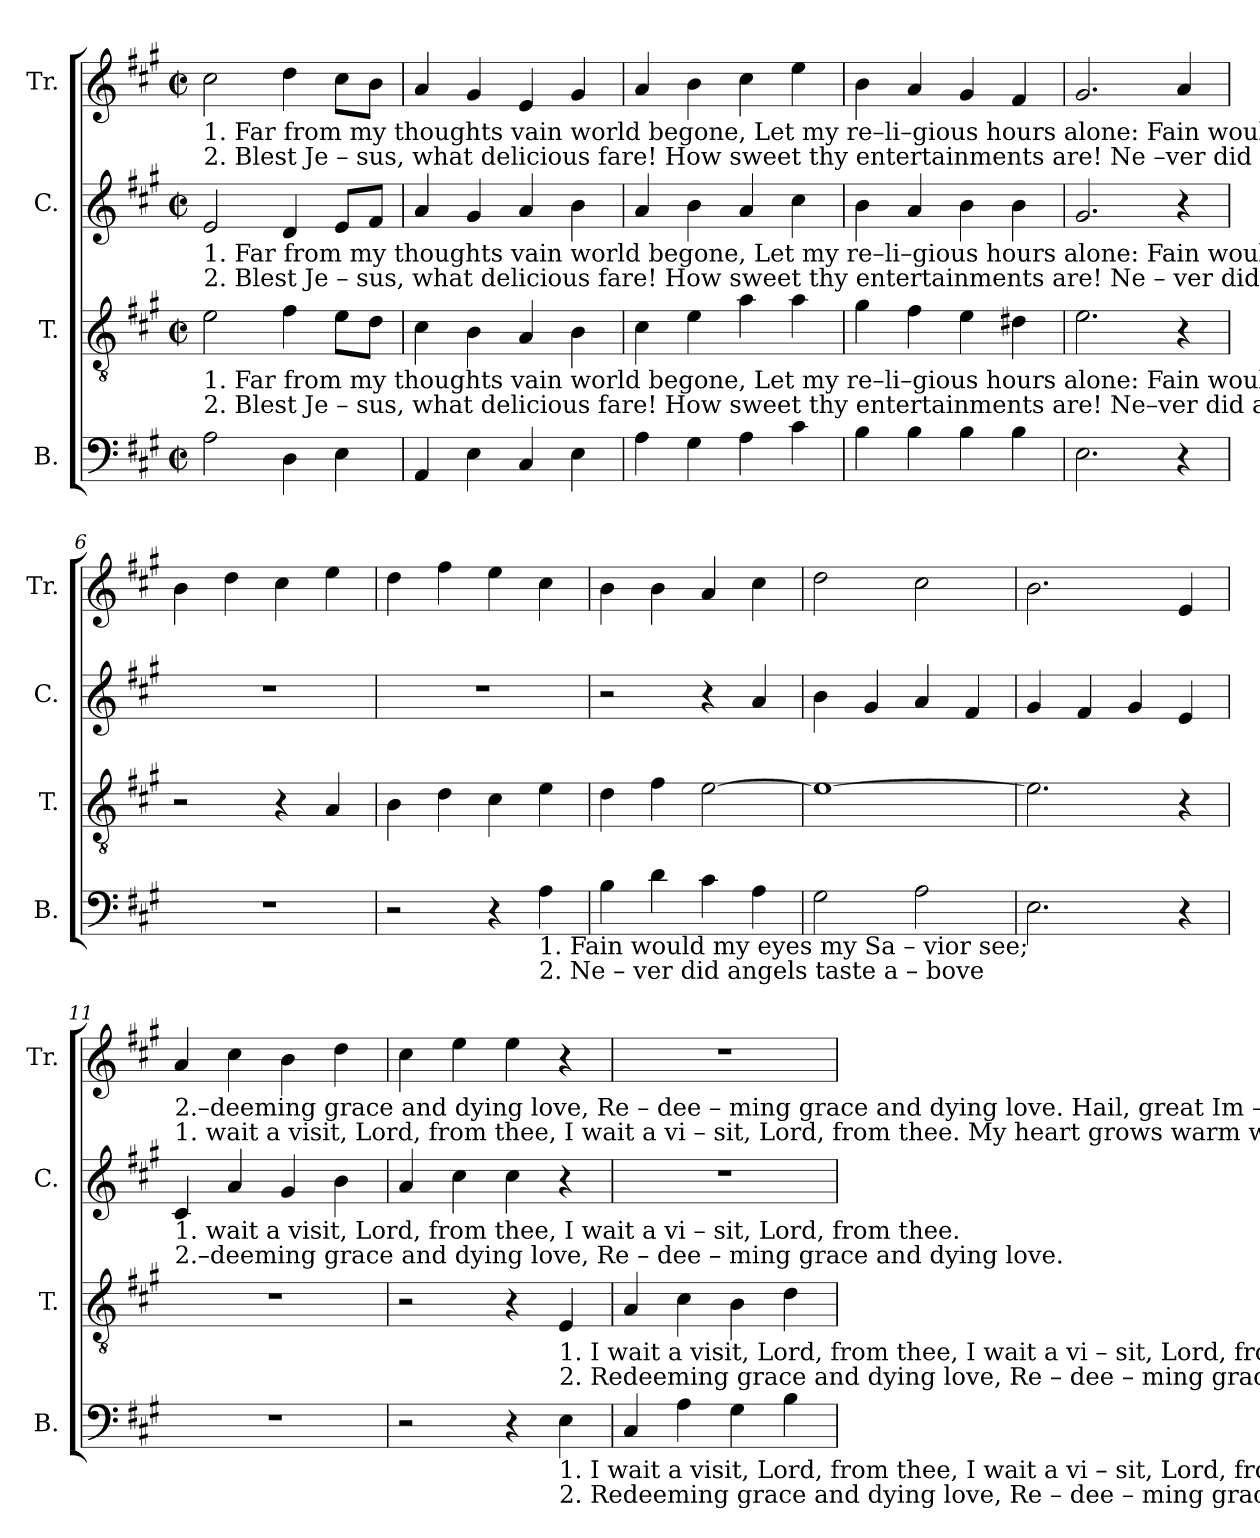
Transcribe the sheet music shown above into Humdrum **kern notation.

**kern	**kern	**kern	**kern
*part4	*part3	*part2	*part1
*staff4	*staff3	*staff2	*staff1
*I"B.	*I"T.	*I"C.	*I"Tr.
*I'B.	*I'T.	*I'C.	*I'Tr.
*clefF4	*clefGv2	*clefG2	*clefG2
*k[f#c#g#]	*k[f#c#g#]	*k[f#c#g#]	*k[f#c#g#]
*M2/2	*M2/2	*M2/2	*M2/2
*met(c|)	*met(c|)	*met(c|)	*met(c|)
*MM130	*MM130	*MM130	*MM130
=1	=1	=1	=1
!	!	!	!LO:TX:b:t=1. Far from my thoughts vain world begone, Let my re–li–gious hours alone&colon; Fain would my eyes my Savior see, Fain would my eyes my Sav – ior     see;           I
!	!	!	!LO:TX:b:t=2. Blest  Je – sus,  what   delicious   fare! How sweet thy entertainments are! Ne –ver did  angels  taste  above, Ne–ver  did  angels  taste    a    –   bove          Re –
!	!	!LO:TX:b:t=1. Far from my thoughts vain world begone, Let my re–li–gious hours alone&colon;                                                                   Fain would my eyes my Savior see; I	!
!	!	!LO:TX:b:t=2. Blest  Je – sus,  what   delicious   fare! How sweet thy entertainments are!                                                                   Ne – ver  did angels taste above   Re–	!
!	!LO:TX:b:t=1. Far from my thoughts vain world begone, Let my re–li–gious hours alone&colon;                        Fain would my eyes my Savior see; ______________________	!	!
!	!LO:TX:b:t=2. Blest  Je – sus,  what   delicious   fare! How sweet thy entertainments are!                        Ne–ver did angels taste  a – bove  ______________________	!	!
2A!\	2e!\	2e!/	2cc#!\
4D!\	4f#!\	4d!/	4dd!\
4E!\	8e!\L	8e!/L	8cc#!\L
.	8d!\J	8f#!/J	8b!\J
=2	=2	=2	=2
4AA!/	4c#!\	4a!/	4a!/
4E!\	4B!\	4g#!/	4g#!/
4C#!/	4A!/	4a!/	4e!/
4E!\	4B!\	4b!\	4g#!/
=3	=3	=3	=3
4A!\	4c#!\	4a!/	4a!/
4G#!\	4e!\	4b!\	4b!\
4A!\	4a!\	4a!/	4cc#!\
4c#!\	4a!\	4cc#!\	4ee!\
=4	=4	=4	=4
4B!\	4g#!\	4b!\	4b!\
4B!\	4f#!\	4a!/	4a!/
4B!\	4e!\	4b!\	4g#!/
4B!\	4d#X!\	4b!\	4f#!/
=5	=5	=5	=5
2.E!\	2.e!\	2.g#!/	2.g#!/
4r	4r	4r	4a!/
=6	=6	=6	=6
1r	2r	1r	4b!\
.	.	.	4dd!\
.	4r	.	4cc#!\
.	4A!/	.	4ee!\
=7	=7	=7	=7
2r	4B!\	1r	4dd!\
.	4d!\	.	4ff#!\
4r	4c#!\	.	4ee!\
!LO:TX:b:t=1. Fain would my eyes my  Sa   –   vior    see;	!	!	!
!LO:TX:b:t=2. Ne – ver  did   angels   taste     a   –   bove	!	!	!
4A!\	4e!\	.	4cc#!\
=8	=8	=8	=8
4B!\	4d!\	2r	4b!\
4d!\	4f#!\	.	4b!\
4c#!\	[2e!\	4r	4a!/
4A!\	.	4a!/	4cc#!\
=9	=9	=9	=9
2G#!\	1e!_	4b!\	2dd!\
.	.	4g#!/	.
2A!\	.	4a!/	2cc#!\
.	.	4f#!/	.
=10	=10	=10	=10
2.E!\	2.e!\]	4g#!/	2.b!\
.	.	4f#!/	.
.	.	4g#!/	.
4r	4r	4e!/	4e!/
!!LO:LB:g=z
=11	=11	=11	=11
!	!	!	!LO:TX:b:t=2.–deeming grace and dying love,                                        Re – dee – ming  grace  and    dying   love.        Hail,  great  Im – man–uel, all    di – vine!  In thee thy
!	!	!	!LO:TX:b:t=1. wait a visit, Lord, from thee,                                            I      wait    a      vi – sit,  Lord, from thee.        My heart grows warm with ho –  ly    fire, And kindles
!	!	!LO:TX:b:t=1. wait a visit, Lord, from thee,                                            I      wait    a      vi – sit,  Lord, from thee.	!
!	!	!LO:TX:b:t=2.–deeming grace and dying love,                                        Re – dee – ming  grace  and    dying   love.	!
1r	1r	4c#!/	4a!/
.	.	4a!/	4cc#!\
.	.	4g#!/	4b!\
.	.	4b!\	4dd!\
=12	=12	=12	=12
2r	2r	4a!/	4cc#!\
.	.	4cc#!\	4ee!\
4r	4r	4cc#!\	4ee!\
!	!LO:TX:b:t=1.  I  wait  a visit, Lord, from thee,  I      wait     a      vi  – sit,  Lord, from thee.      My heart grows warm with ho –  ly    fire, And kindles	!	!
!	!LO:TX:b:t=2. Redeeming grace and dying love, Re – dee – ming  grace  and  dying     love.       Hail,  great  Im – man–uel, all    di – vine!  In thee thy	!	!
!LO:TX:b:t=1.  I  wait  a visit, Lord, from thee,  I      wait     a      vi  – sit,  Lord, from thee.	!	!	!
!LO:TX:b:t=2. Redeeming grace and dying love, Re – dee – ming  grace  and  dying     love.	!	!	!
4E!\	4E!/	4r	4r
=13	=13	=13	=13
4C#!/	4A!/	1r	1r
4A!\	4c#!\	.	.
4G#!\	4B!\	.	.
4B!\	4d!\	.	.
=	=	=	=
*-	*-	*-	*-
